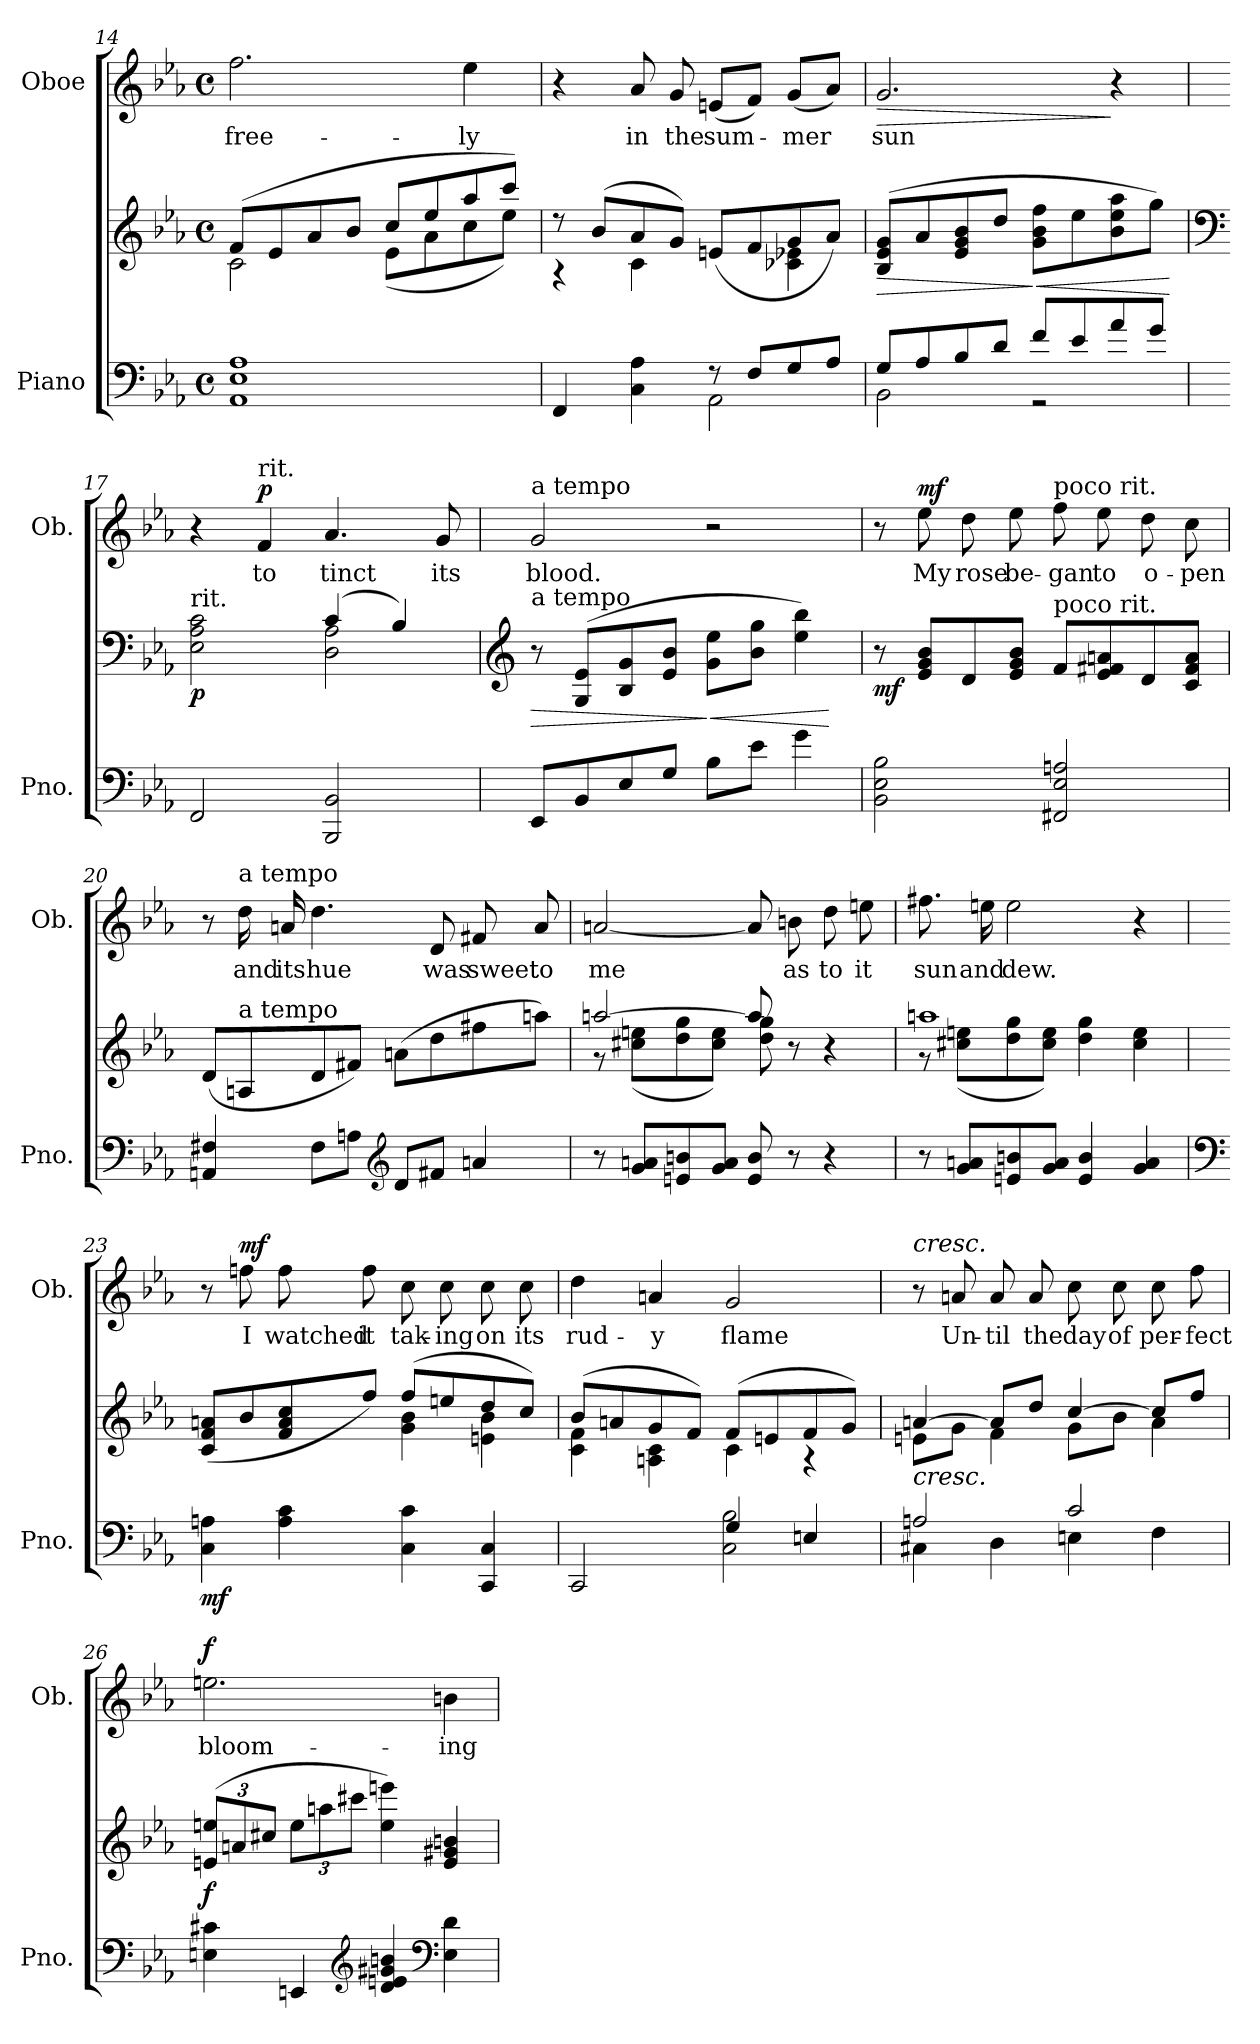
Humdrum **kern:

**kern	**kern	**dynam	**kern	**text	**dynam
*part2	*part2	*part2	*part1	*part1	*part1
*staff3	*staff2	*staff2/3	*staff1	*staff1	*staff1
*I"Piano	*	*	*I"Oboe	*	*
*I'Pno.	*	*	*I'Ob.	*	*
*clefF4	*clefG2	*	*clefG2	*	*
*k[b-e-a-]	*k[b-e-a-]	*	*k[b-e-a-]	*	*
*M4/4	*M4/4	*	*M4/4	*	*
*met(c)	*met(c)	*	*met(c)	*	*
=14	=14	=14	=14	=14	=14
*	*^	*	*	*	*
!	!	!	!	!	!LO:LY:b	!
1AA- 1E- 1A-	(8f/L	2c\	.	2.ff\	free-	.
.	8e-/	.	.	.	.	.
.	8a-/	.	.	.	.	.
.	8b-/J	.	.	.	.	.
.	8cc/L	(8e-\L	.	.	.	.
.	8ee-/	8a-\	.	.	.	.
!	!	!	!	!	!LO:LY:b	!
.	8aa-/	8cc\	.	4ee-\	-ly	.
.	8ccc/J)	8ee-\J)	.	.	.	.
!!LO:LB:g=z
=15	=15	=15	=15	=15	=15	=15
*^	*	*	*	*	*	*
4FF/	2ryy	8r	4r	.	4r	.	.
.	.	(8b-/L	.	.	.	.	.
!	!	!	!	!	!	!LO:LY:b	!
4C\ 4A-\	.	8a-/	4c\	.	8a-/	in	.
!	!	!	!	!	!	!LO:LY:b	!
.	.	8g/J)	.	.	8g/	the	.
!	!	!	!	!	!	!LO:LY:b	!
8r	2AA-\	(8en/L	4ryy	.	(8en/L	sum-	.
8F/L	.	8f/	.	.	8f/J)	.	.
!	!	!	!	!	!	!LO:LY:b	!
8G/	.	8g/	4c-X\ 4e-X\	.	(8g/L	-mer	.
8A-/J	.	8a-/J)	.	.	8a-/J)	.	.
*	*	*v	*v	*	*	*	*
=16	=16	=16	=16	=16	=16	=16
!	!	!	!LO:HP:b	!	!LO:LY:b	!LO:HP:b
8G/L	2BB-\	(8B-/ 8e-/ 8g/L	>	2.g/	sun	>
8A-/	.	8a-/	.	.	.	.
8B-/	.	8e-/ 8g/ 8b-/	.	.	.	.
8d/J	.	8dd/J	.	.	.	.
!	!	!	!LO:HP:n=1:b	!	!	!
8f/L	2r	8g\ 8b-\ 8ff\L	] <	.	.	.
8e-/	.	8ee-\	.	.	.	.
8a-/	.	8b-\ 8ee-\ 8aa-\	.	4r	.	]
8g/J	.	8gg\J)	.	.	.	.
*v	*v	*	*	*	*	*
.	.	[	.	.	.
=17	=17	=17	=17	=17	=17
*	*clefF4	*	*	*	*
*	*^	*	*	*	*
!	!LO:TX:a:t=rit.	!	!	!	!	!
!	!	!	!LO:DY:b	!	!	!
2FF/	2E-\ 2A-\ 2c\	2ryy	p	4r	.	.
!	!	!	!	!LO:TX:a:t=rit.	!	!
!	!	!	!	!	!LO:LY:b	!LO:DY:a
.	.	.	.	4f/	to	p
!	!	!	!	!	!LO:LY:b	!
2BBB-/ 2BB-/	(4c/	2D\ 2A-\	.	4.a-/	tinct	.
.	4B-/)	.	.	.	.	.
!	!	!	!	!	!LO:LY:b	!
.	.	.	.	8g/	its	.
*	*v	*v	*	*	*	*
=18	=18	=18	=18	=18	=18
*	*clefG2	*	*	*	*
!	!	!	!LO:TX:a:t=a tempo	!	!
!	!LO:TX:a:t=a tempo	!	!	!	!
!	!	!LO:HP:b	!	!LO:LY:b	!
8EE-/L	8r	>	2g/	blood.	.
8BB-/	(8G/ 8e-/L	.	.	.	.
8E-/	8B-/ 8g/	.	.	.	.
8G/J	8e-/ 8b-/J	.	.	.	.
!	!	!LO:HP:n=1:b	!	!	!
8B-\L	8g\ 8ee-\L	] <	2r	.	.
8e-\J	8b-\ 8gg\J	.	.	.	.
4g\	4ee-\ 4bb-\)	.	.	.	.
.	.	[	.	.	.
!!LO:LB:g=z
=19	=19	=19	=19	=19	=19
!	!	!LO:DY:b	!	!	!
2BB-\ 2E-\ 2B-\	8r	mf	8r	.	.
!	!	!	!	!LO:LY:b	!LO:DY:a
.	8e-/ 8g/ 8b-/L	.	8ee-\	My	mf
!	!	!	!	!LO:LY:b	!
.	8d/	.	8dd\	rose	.
!	!	!	!	!LO:LY:b	!
.	8e-/ 8g/ 8b-/J	.	8ee-\	be-	.
!	!	!	!LO:TX:a:t=poco rit.	!	!
!	!LO:TX:a:t=poco rit.	!	!	!	!
!	!	!	!	!LO:LY:b	!
2FF#X/ 2E-/ 2An/	8f/L	.	8ff\	-gan	.
!	!	!	!	!LO:LY:b	!
.	8e-/ 8f#X/ 8an/	.	8ee-\	to	.
!	!	!	!	!LO:LY:b	!
.	8d/	.	8dd\	o-	.
!	!	!	!	!LO:LY:b	!
.	8c/ 8f#/ 8a/J	.	8cc\	-pen	.
=20	=20	=20	=20	=20	=20
4AAn/ 4F#X/	(8d/L	.	8r	.	.
!	!	!	!LO:TX:a:t=a tempo	!	!
!	!LO:TX:a:t=a tempo	!	!	!	!
!	!	!	!	!LO:LY:b	!
.	8An/	.	16dd\	and	.
!	!	!	!	!LO:LY:b	!
.	.	.	16an/	its	.
!	!	!	!	!LO:LY:b	!
8F#\L	8d/	.	4.dd\	hue	.
8An\J	8f#X/J)	.	.	.	.
*clefG2	*	*	*	*	*
8d/L	(8an\L	.	.	.	.
!	!	!	!	!LO:LY:b	!
8f#X/J	8dd\	.	8d/	was	.
!	!	!	!	!LO:LY:b	!
4an/	8ff#X\	.	8f#X/	sweet	.
!	!	!	!	!LO:LY:b	!
.	8aan\J)	.	8a/	to	.
=21	=21	=21	=21	=21	=21
*	*^	*	*	*	*
!	!	!	!	!	!LO:LY:b	!
8r	[2aan/	8r	.	[2an/	me	.
8g/ 8an/L	.	(8cc#X\ 8een\L	.	.	.	.
8en/ 8bn/	.	8dd\ 8gg\	.	.	.	.
8g/ 8a/J	.	8cc#\ 8ee\J)	.	.	.	.
8e/ 8b/	8aa/]	8dd\ 8gg\	.	8a/]	.	.
!	!	!	!	!	!LO:LY:b	!
8r	8r	4.ryy	.	8bn\	as	.
!	!	!	!	!	!LO:LY:b	!
4r	4r	.	.	8dd\	to	.
!	!	!	!	!	!LO:LY:b	!
.	.	.	.	8een\	it	.
!!LO:PB:g=z
=22	=22	=22	=22	=22	=22	=22
!	!	!	!	!	!LO:LY:b	!
8r	1aan	8r	.	8.ff#X\	sun	.
8g/ 8an/L	.	(8cc#X\ 8een\L	.	.	.	.
!	!	!	!	!	!LO:LY:b	!
.	.	.	.	16een\	and	.
!	!	!	!	!	!LO:LY:b	!
8en/ 8bn/	.	8dd\ 8gg\	.	2ee\	dew.	.
8g/ 8a/J	.	8cc#\ 8ee\J)	.	.	.	.
4e/ 4b/	.	4dd\ 4gg\	.	.	.	.
4g/ 4a/	.	4cc#\ 4ee\	.	4r	.	.
=23	=23	=23	=23	=23	=23	=23
*clefF4	*	*	*	*	*	*
!	!	!	!LO:DY:b=2	!	!	!
4C\ 4An\	(8c/ 8f/ 8an/L	2ryy	mf	8r	.	.
!	!	!	!	!	!LO:LY:b	!LO:DY:a
.	8b-/	.	.	8ffn\	I	mf
!	!	!	!	!	!LO:LY:b	!
4A\ 4c\	8f/ 8a/ 8cc/	.	.	8ff\	watched	.
!	!	!	!	!	!LO:LY:b	!
.	8ff/J)	.	.	8ff\	it	.
!	!	!	!	!	!LO:LY:b	!
4C\ 4c\	(8ff/L	4g\ 4b-\	.	8cc\	tak-	.
!	!	!	!	!	!LO:LY:b	!
.	8een/	.	.	8cc\	-ing	.
!	!	!	!	!	!LO:LY:b	!
4CC/ 4C/	8dd/	4en\ 4b-\	.	8cc\	on	.
!	!	!	!	!	!LO:LY:b	!
.	8cc/J)	.	.	8cc\	its	.
=24	=24	=24	=24	=24	=24	=24
*^	*	*	*	*	*	*
!	!	!	!	!	!	!LO:LY:b	!
2CC/	2ryy	(8b-/L	4c\ 4f\	.	4dd\	rud-	.
.	.	8an/	.	.	.	.	.
!	!	!	!	!	!	!LO:LY:b	!
.	.	8g/	4An\ 4c\	.	4an/	-y	.
.	.	8f/J)	.	.	.	.	.
!	!	!	!	!	!	!LO:LY:b	!
4G/	2C\ 2B-\	(8f/L	4c\	.	2g/	flame	.
.	.	8en/	.	.	.	.	.
4En/	.	8f/	4r	.	.	.	.
.	.	8g/J)	.	.	.	.	.
!!LO:LB:g=z
=25	=25	=25	=25	=25	=25	=25	=25
!	!	!	!	!	!LO:TX:a:i:t=cresc.	!	!
!	!	!LO:TX:b:i:t=cresc.	!	!	!	!	!
2An/	4C#X\	[4an/	8en\L	.	8r	.	.
!	!	!	!	!	!	!LO:LY:b	!
.	.	.	8g\J	.	8an/	Un-	.
!	!	!	!	!	!	!LO:LY:b	!
.	4D\	8a/L]	4f\	.	8a/	-til	.
!	!	!	!	!	!	!LO:LY:b	!
.	.	8dd/J	.	.	8a/	the	.
!	!	!	!	!	!	!LO:LY:b	!
2c/	4En\	[4cc/	8g\L	.	8cc\	day	.
!	!	!	!	!	!	!LO:LY:b	!
.	.	.	8b-\J	.	8cc\	of	.
!	!	!	!	!	!	!LO:LY:b	!
.	4F\	8cc/L]	4a\	.	8cc\	per-	.
!	!	!	!	!	!	!LO:LY:b	!
.	.	8ff/J	.	.	8ff\	-fect	.
*v	*v	*	*	*	*	*	*
*	*v	*v	*	*	*	*
=26	=26	=26	=26	=26	=26
*	*Xbrackettup	*	*	*	*
!	!	!LO:DY:b	!	!LO:LY:b	!LO:DY:a
4En\ 4c#X\	(12en/ 12een/L	f	2.een\	bloom-	f
.	12an/	.	.	.	.
.	12cc#X/J	.	.	.	.
4EEn/	12ee\L	.	.	.	.
.	12aan\	.	.	.	.
.	12ccc#X\J	.	.	.	.
*clefG2	*	*	*	*	*
4d/ 4en/ 4g#X/ 4bn/	4ee\ 4eeen\)	.	.	.	.
*clefF4	*	*	*	*	*
!	!	!	!	!LO:LY:b	!
4E\ 4d\	4e/ 4g#X/ 4bn/	.	4bn\	-ing	.
=	=	=	=	=	=
*-	*-	*-	*-	*-	*-
